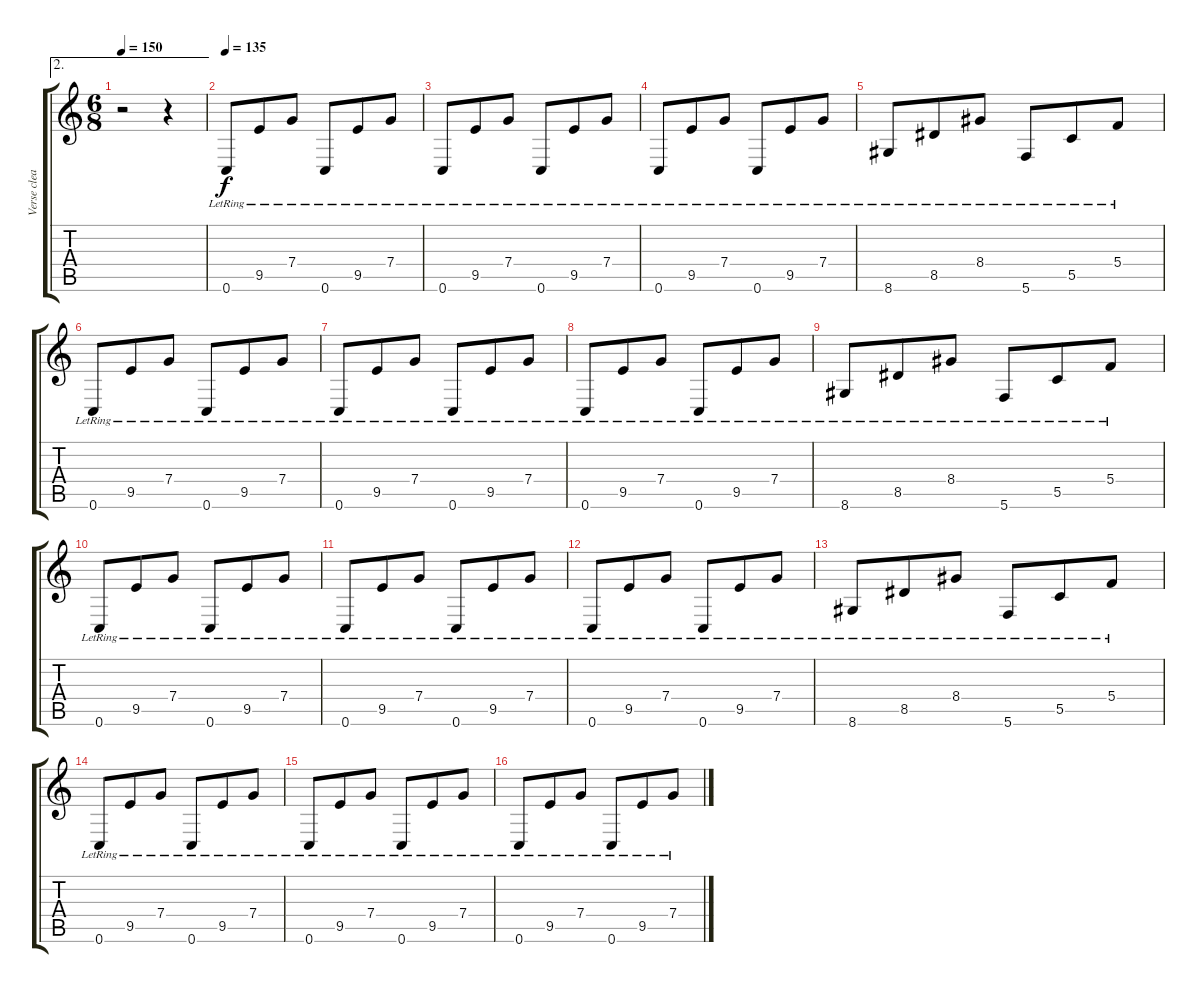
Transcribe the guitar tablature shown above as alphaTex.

\track ("Verse clean 1" "Verse clea") {instrument electricguitarclean}
\staff {score tabs}
\tuning (D4 A3 F3 C3 G2 C2) {hide}
\ae 2
\ts (6 8)
\tempo 150
\clef g2
\ks c
r.2{dy f} r.4 |
\tempo 135
0.6{lr}.8 9.5{lr}.8 7.4{lr}.8 0.6{lr}.8 9.5{lr}.8 7.4{lr}.8 |
0.6{lr}.8 9.5{lr}.8 7.4{lr}.8 0.6{lr}.8 9.5{lr}.8 7.4{lr}.8 |
0.6{lr}.8 9.5{lr}.8 7.4{lr}.8 0.6{lr}.8 9.5{lr}.8 7.4{lr}.8 |
8.6{lr}.8 8.5{lr}.8 8.4{lr}.8 5.6{lr}.8 5.5{lr}.8 5.4{lr}.8 |
0.6{lr}.8 9.5{lr}.8 7.4{lr}.8 0.6{lr}.8 9.5{lr}.8 7.4{lr}.8 |
0.6{lr}.8 9.5{lr}.8 7.4{lr}.8 0.6{lr}.8 9.5{lr}.8 7.4{lr}.8 |
0.6{lr}.8 9.5{lr}.8 7.4{lr}.8 0.6{lr}.8 9.5{lr}.8 7.4{lr}.8 |
8.6{lr}.8 8.5{lr}.8 8.4{lr}.8 5.6{lr}.8 5.5{lr}.8 5.4{lr}.8 |
0.6{lr}.8 9.5{lr}.8 7.4{lr}.8 0.6{lr}.8 9.5{lr}.8 7.4{lr}.8 |
0.6{lr}.8 9.5{lr}.8 7.4{lr}.8 0.6{lr}.8 9.5{lr}.8 7.4{lr}.8 |
0.6{lr}.8 9.5{lr}.8 7.4{lr}.8 0.6{lr}.8 9.5{lr}.8 7.4{lr}.8 |
8.6{lr}.8 8.5{lr}.8 8.4{lr}.8 5.6{lr}.8 5.5{lr}.8 5.4{lr}.8 |
0.6{lr}.8 9.5{lr}.8 7.4{lr}.8 0.6{lr}.8 9.5{lr}.8 7.4{lr}.8 |
0.6{lr}.8 9.5{lr}.8 7.4{lr}.8 0.6{lr}.8 9.5{lr}.8 7.4{lr}.8 |
0.6{lr}.8 9.5{lr}.8 7.4{lr}.8 0.6{lr}.8 9.5{lr}.8 7.4{lr}.8
